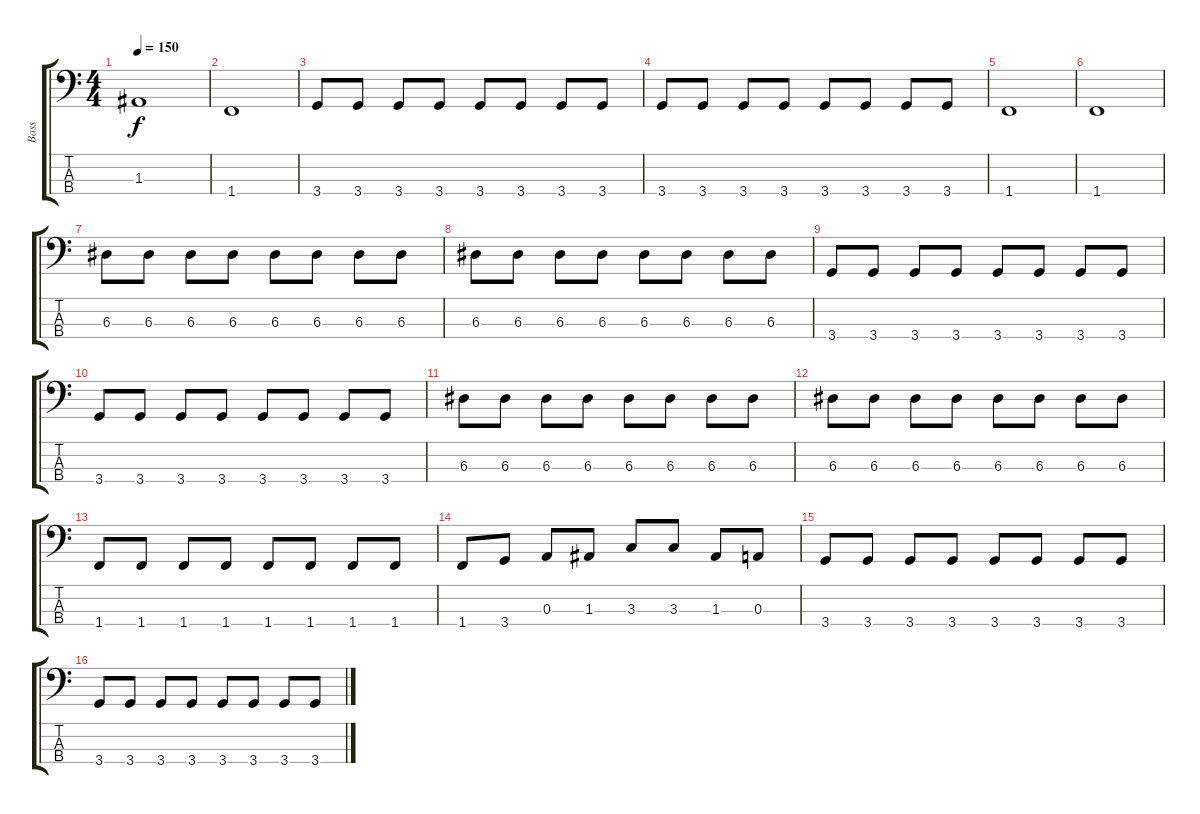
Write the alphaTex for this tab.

\track ("Bass" "Bass") {instrument electricbassfinger}
\staff {score tabs}
\tuning (G2 D2 A1 E1) {hide}
\ts (4 4)
\tempo 150
\clef f4
\ks c
1.3.1{dy f} |
1.4.1 |
3.4.8 3.4.8 3.4.8 3.4.8 3.4.8 3.4.8 3.4.8 3.4.8 |
3.4.8 3.4.8 3.4.8 3.4.8 3.4.8 3.4.8 3.4.8 3.4.8 |
1.4.1 |
1.4.1 |
6.3.8 6.3.8 6.3.8 6.3.8 6.3.8 6.3.8 6.3.8 6.3.8 |
6.3.8 6.3.8 6.3.8 6.3.8 6.3.8 6.3.8 6.3.8 6.3.8 |
3.4.8 3.4.8 3.4.8 3.4.8 3.4.8 3.4.8 3.4.8 3.4.8 |
3.4.8 3.4.8 3.4.8 3.4.8 3.4.8 3.4.8 3.4.8 3.4.8 |
6.3.8 6.3.8 6.3.8 6.3.8 6.3.8 6.3.8 6.3.8 6.3.8 |
6.3.8 6.3.8 6.3.8 6.3.8 6.3.8 6.3.8 6.3.8 6.3.8 |
1.4.8 1.4.8 1.4.8 1.4.8 1.4.8 1.4.8 1.4.8 1.4.8 |
1.4.8 3.4.8 0.3.8 1.3.8 3.3.8 3.3.8 1.3.8 0.3.8 |
3.4.8 3.4.8 3.4.8 3.4.8 3.4.8 3.4.8 3.4.8 3.4.8 |
3.4.8 3.4.8 3.4.8 3.4.8 3.4.8 3.4.8 3.4.8 3.4.8
